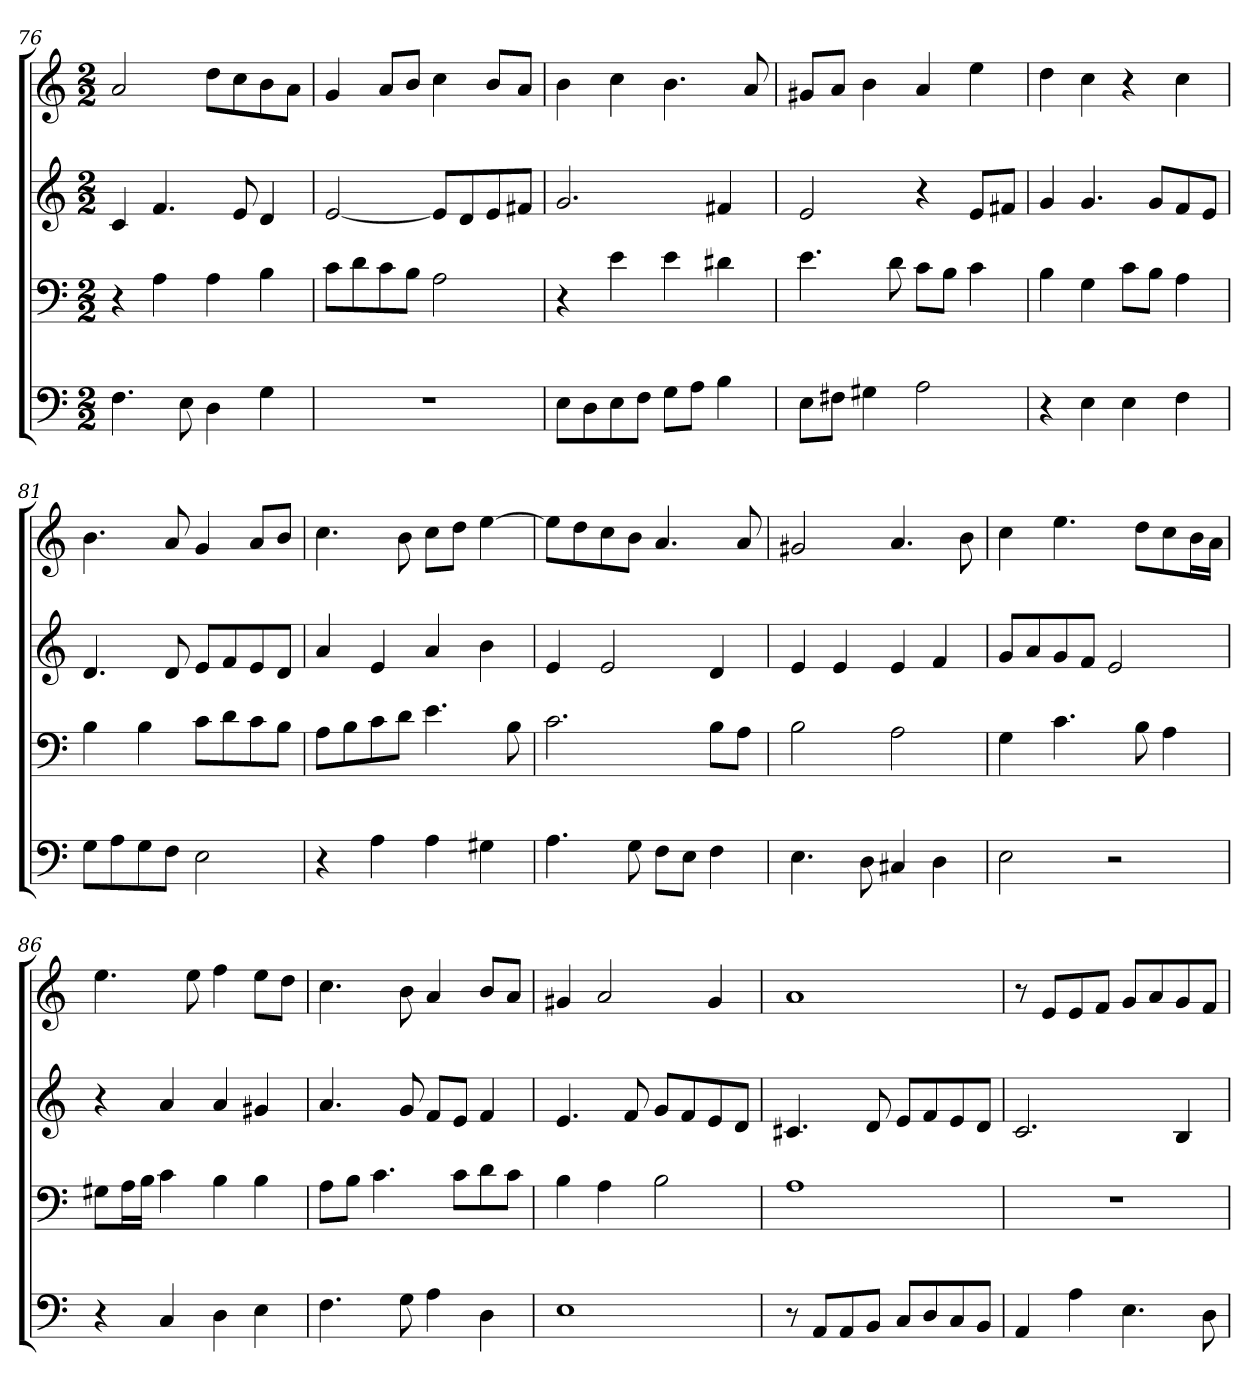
**kern	**kern	**kern	**kern
*part4	*part3	*part2	*part1
*staff4	*staff3	*staff2	*staff1
*clefF4	*clefF4	*clefG2	*clefG2
*k[]	*k[]	*k[]	*k[]
*E:phr	*E:phr	*E:phr	*E:phr
*M2/2	*M2/2	*M2/2	*M2/2
=76	=76	=76	=76
4.F	4r	4c	2a
.	4A	4.f	.
8E	.	.	.
4D	4A	.	8dd\L
.	.	8e	8cc\
4G	4B	4d	8b\
.	.	.	8a\J
=77	=77	=77	=77
1r	8c\L	[2e	4g
.	8d\	.	.
.	8c\	.	8a/L
.	8B\J	.	8b/J
.	2A	8e/L]	4cc
.	.	8d/	.
.	.	8e/	8b/L
.	.	8f#X/J	8a/J
=78	=78	=78	=78
8E\L	4r	2.g	4b
8D\	.	.	.
8E\	4e	.	4cc
8F\J	.	.	.
8G\L	4e	.	4.b
8A\J	.	.	.
4B	4d#X	4f#X	.
.	.	.	8a
=79	=79	=79	=79
8E\L	4.e	2e	8g#X/L
8F#X\J	.	.	8a/J
4G#X	.	.	4b
.	8d	.	.
2A	8c\L	4r	4a
.	8B\J	.	.
.	4c	8e/L	4ee
.	.	8f#X/J	.
=80	=80	=80	=80
4r	4B	4g	4dd
4E	4G	4.g	4cc
4E	8c\L	.	4r
.	8B\J	8g/L	.
4F	4A	8f/	4cc
.	.	8e/J	.
=81	=81	=81	=81
8G\L	4B	4.d	4.b
8A\	.	.	.
8G\	4B	.	.
8F\J	.	8d	8a
2E	8c\L	8e/L	4g
.	8d\	8f/	.
.	8c\	8e/	8a/L
.	8B\J	8d/J	8b/J
=82	=82	=82	=82
4r	8A\L	4a	4.cc
.	8B\	.	.
4A	8c\	4e	.
.	8d\J	.	8b
4A	4.e	4a	8cc\L
.	.	.	8dd\J
4G#X	.	4b	[4ee
.	8B	.	.
=83	=83	=83	=83
4.A	2.c	4e	8ee\L]
.	.	.	8dd\
.	.	2e	8cc\
8G	.	.	8b\J
8F\L	.	.	4.a
8E\J	.	.	.
4F	8B\L	4d	.
.	8A\J	.	8a
=84	=84	=84	=84
4.E	2B	4e	2g#X
.	.	4e	.
8D	.	.	.
4C#X	2A	4e	4.a
4D	.	4f	.
.	.	.	8b
=85	=85	=85	=85
2E	4G	8g/L	4cc
.	.	8a/	.
.	4.c	8g/	4.ee
.	.	8f/J	.
2r	.	2e	.
.	8B	.	8dd\L
.	4A	.	8cc\
.	.	.	16b\L
.	.	.	16a\JJ
=86	=86	=86	=86
4r	8G#X\L	4r	4.ee
.	16A\L	.	.
.	16B\JJ	.	.
4C	4c	4a	.
.	.	.	8ee
4D	4B	4a	4ff
4E	4B	4g#X	8ee\L
.	.	.	8dd\J
=87	=87	=87	=87
4.F	8A\L	4.a	4.cc
.	8B\J	.	.
.	4.c	.	.
8G	.	8g	8b
4A	.	8f/L	4a
.	8c\L	8e/J	.
4D	8d\	4f	8b/L
.	8c\J	.	8a/J
=88	=88	=88	=88
1E	4B	4.e	4g#X
.	4A	.	2a
.	.	8f	.
.	2B	8g/L	.
.	.	8f/	.
.	.	8e/	4g#
.	.	8d/J	.
=89	=89	=89	=89
8r	1A	4.c#X	1a
8AA/L	.	.	.
8AA/	.	.	.
8BB/J	.	8d	.
8C/L	.	8e/L	.
8D/	.	8f/	.
8C/	.	8e/	.
8BB/J	.	8d/J	.
=90	=90	=90	=90
4AA	1r	2.c	8r
.	.	.	8e/L
4A	.	.	8e/
.	.	.	8f/J
4.E	.	.	8g/L
.	.	.	8a/
.	.	4B	8g/
8D	.	.	8f/J
=	=	=	=
*-	*-	*-	*-
